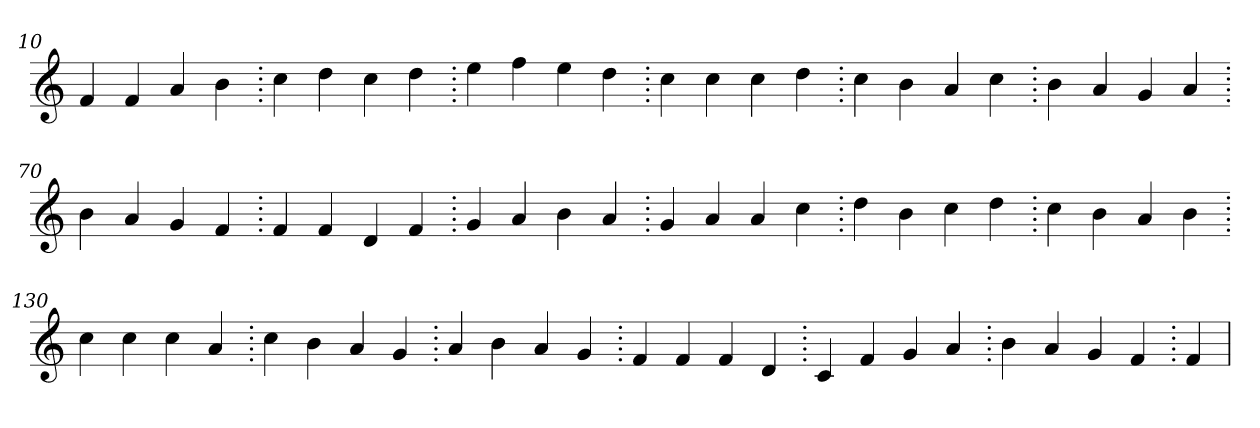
**kern
*part1
*staff1
*clefG2
=10.
4f
4f
4a
4b
=20.
4cc
4dd
4cc
4dd
=30.
4ee
4ff
4ee
4dd
=40.
4cc
4cc
4cc
4dd
=50.
4cc
4b
4a
4cc
=60.
4b
4a
4g
4a
=70.
4b
4a
4g
4f
=80.
4f
4f
4d
4f
=90.
4g
4a
4b
4a
=100.
4g
4a
4a
4cc
=110.
4dd
4b
4cc
4dd
=120.
4cc
4b
4a
4b
=130.
4cc
4cc
4cc
4a
=140.
4cc
4b
4a
4g
=150.
4a
4b
4a
4g
=160.
4f
4f
4f
4d
=170.
4c
4f
4g
4a
=180.
4b
4a
4g
4f
=190.
4f
=
*-
